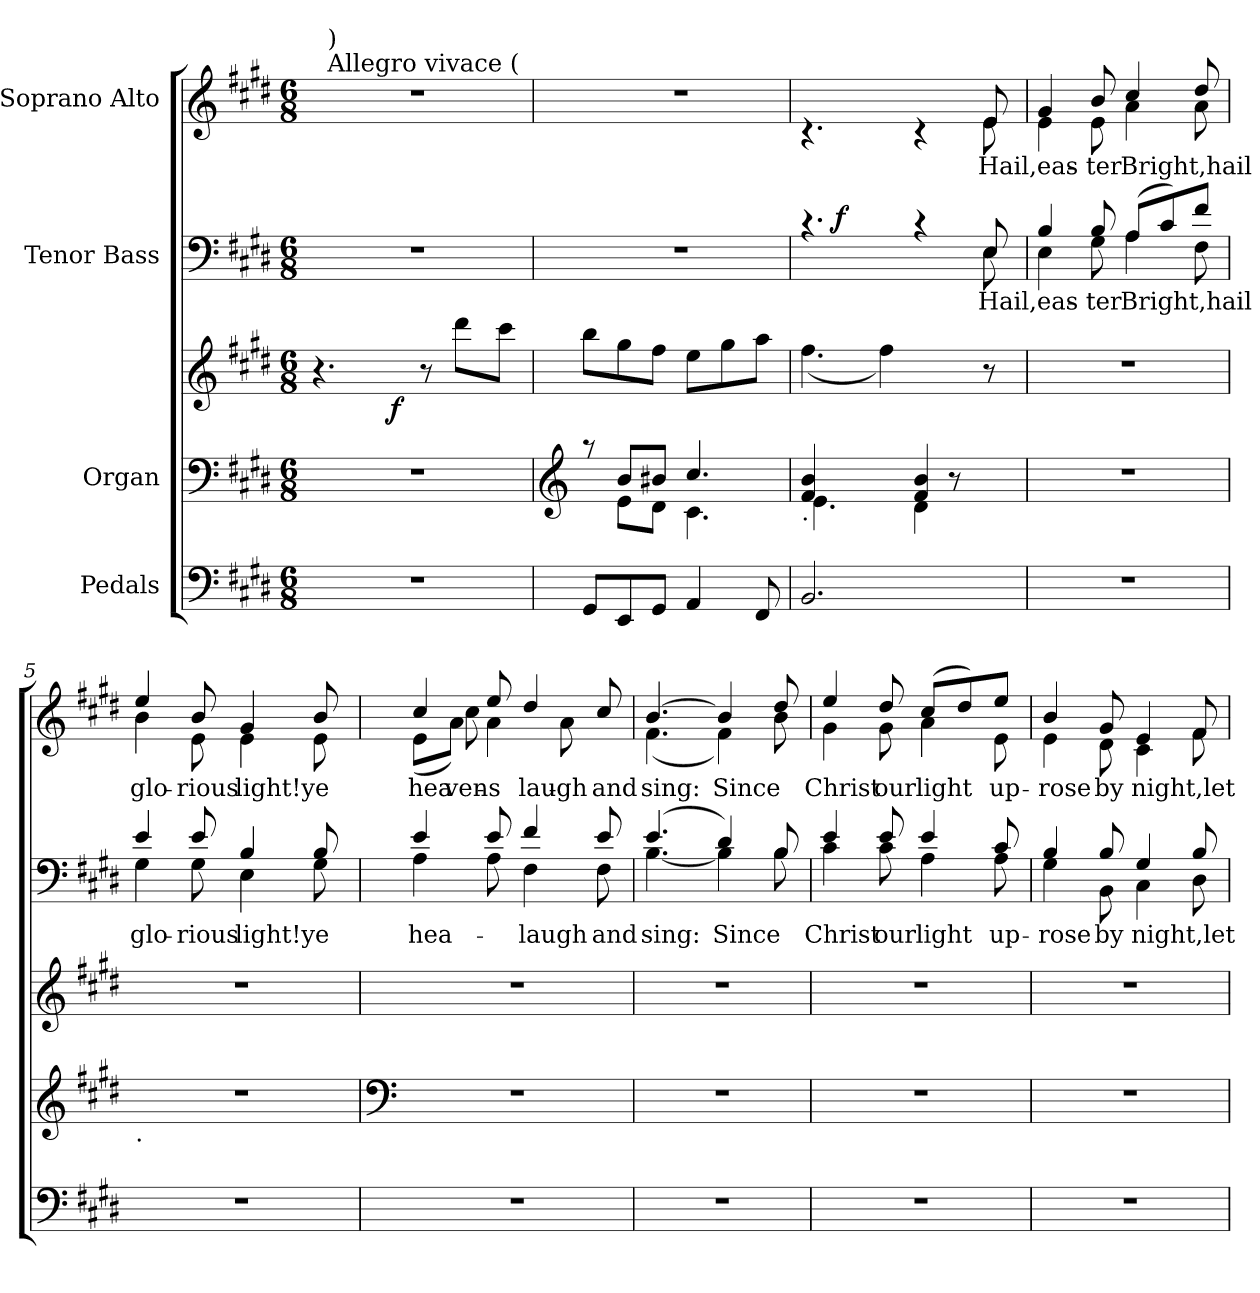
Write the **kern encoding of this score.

**kern	**kern	**kern	**dynam	**kern	**text	**dynam	**kern	**text
*part4	*part3	*part3	*part3	*part2	*part2	*part2	*part1	*part1
*staff5	*staff4	*staff3	*staff3/4	*staff2	*staff2	*staff2	*staff1	*staff1
*I"Pedals	*I"Organ	*	*	*I"Tenor Bass	*	*	*I"Soprano Alto	*
*clefF4	*clefF4	*clefG2	*	*clefF4	*	*	*clefG2	*
*k[f#c#g#d#]	*k[f#c#g#d#]	*k[f#c#g#d#]	*	*k[f#c#g#d#]	*	*	*k[f#c#g#d#]	*
*E:	*E:	*E:	*	*E:	*	*	*E:	*
*M6/8	*M6/8	*M6/8	*	*M6/8	*	*	*M6/8	*
=1	=1	=1	=1	=1	=1	=1	=1	=1
!LO:N:vis=1	!LO:N:vis=1	!	!	!LO:N:vis=1	!	!	!LO:N:vis=1	!
*	*	*^	*	*	*	*	*^	*
2.r	2.r	4ryy	4.r	.	2.r	.	.	2.r	32ryy	.
*	*	*	*	*	*	*	*	*MM108	*	*
!	!	!	!	!	!	!	!	!	!LO:TX:a:t=Allegro vivace (	!
!	!	!	!	!	!	!	!	!	!LO:TX:a:t=)	!
.	.	.	.	.	.	.	.	.	2ryy	.
.	.	32ryy	.	.	.	.	.	.	.	.
!	!	!	!	!LO:DY:b	!	!	!	!	!	!
.	.	4...ryy	.	f	.	.	.	.	.	.
.	.	.	8r	.	.	.	.	.	.	.
.	.	.	8ddd#\L	.	.	.	.	.	.	.
.	.	.	.	.	.	.	.	.	8..ryy	.
.	.	.	8ccc#\J	.	.	.	.	.	.	.
*	*	*v	*v	*	*	*	*	*v	*v	*
=2	=2	=2	=2	=2	=2	=2	=2	=2
*	*clefG2	*	*	*	*	*	*	*
*	*^	*^	*	*	*	*	*^	*
!	!	!	!	!	!	!LO:N:vis=1	!	!	!LO:N:vis=1	!	!
*	*	*	*v	*v	*	*	*	*	*v	*v	*
8GG#/L	8raa	8ryy	8bb\L	.	2.r	.	.	2.r	.
8EE/	8b/L	8e\L	8gg#\	.	.	.	.	.	.
8GG#/J	8b#X/J	8d#\J	8ff#\J	.	.	.	.	.	.
4AA/	4.cc#/	4.c#\	8ee\L	.	.	.	.	.	.
.	.	.	8gg#\	.	.	.	.	.	.
8FF#/	.	.	8aa\J	.	.	.	.	.	.
=3	=3	=3	=3	=3	=3	=3	=3	=3	=3
*	*^	*	*^	*	*^	*	*	*^	*
*	*	*	*^	*	*^	*	*	*^	*	*	*	*	*
!	!LO:TX:b:t=.	!	!	!	!	!	!	!	!	!	!	!	!	!	!	!
2.BB/	4f#/ 4b/	4.e\	4.ryy	2ryy	8ryy	(>4.ff#\	4ryy	.	4.rc	2ryy	8ryy	.	.	2ryy	4.rc	.
!	!	!	!	!	!	!	!	!	!	!	!	!	!LO:DY:a	!	!	!
.	.	.	.	.	32ryy	.	.	.	.	.	2ryy	.	f	.	.	.
.	.	.	.	.	2ryy	.	.	.	.	.	.	.	.	.	.	.
.	8ryy	.	.	.	.	.	4ff#\)	.	.	.	.	.	.	.	.	.
.	4.ryy	4f#/ 4b/	4d#\	.	.	4.ryy	.	.	4rc	.	.	.	.	.	4rc	.
.	.	.	.	8r	.	.	8ryy	.	.	8ryy	.	.	.	8ryy	.	.
!	!	!	!	!	!	!	!	!	!	!	!	!LO:LY:a	!	!	!	!LO:LY:b
.	.	8ryy	8ryy	8ryy	.	.	8r	.	8E/	8E\	8ryy	Hail,eas-	.	8e\	8e/	Hail,eas-
.	.	.	.	.	16.ryy	.	.	.	.	.	.	.	.	.	.	.
*	*v	*v	*v	*v	*	*	*	*	*	*	*	*	*	*	*	*
*	*	*v	*v	*v	*	*	*	*	*	*	*	*	*
=4	=4	=4	=4	=4	=4	=4	=4	=4	=4	=4	=4
!LO:N:vis=1	!LO:N:vis=1	!LO:N:vis=1	!	!	!	!	!	!	!	!	!
*	*	*	*	*	*v	*v	*	*	*	*	*
2.r	2.r	2.r	.	4B/	4E\	.	.	4g#/	4e\	.
!	!	!	!	!	!	!LO:LY:a	!	!	!	!LO:LY:b
.	.	.	.	8B/	8G#\	-ter	.	8b/	8e\	-ter
!	!	!	!	!	!	!LO:LY:a	!	!	!	!LO:LY:b
.	.	.	.	(>8A/L	4A\	Bright,hail	.	4cc#/	4a\	Bright,hail
.	.	.	.	8c#/)	.	.	.	.	.	.
.	.	.	.	8f#/J	8F#\	.	.	8dd#/	8a\	.
=5	=5	=5	=5	=5	=5	=5	=5	=5	=5	=5
*	*	*^	*	*	*	*	*	*	*	*
!	!LO:TX:b:t=.	!	!	!	!	!	!	!	!	!	!
!LO:N:vis=1	!LO:N:vis=1	!	!LO:N:vis=1	!	!	!	!LO:LY:a	!	!	!	!LO:LY:b
2.r	2.r	2ryy	2.r	.	4e/	4G#\	glo-	.	4ee/	4b\	glo-
!	!	!	!	!	!	!	!LO:LY:a	!	!	!	!LO:LY:b
.	.	.	.	.	8e/	8G#\	-rious	.	8b/	8e\	-rious
!	!	!	!	!	!	!	!LO:LY:a	!	!	!	!LO:LY:b
.	.	.	.	.	4B/	4E\	light!ye	.	4g#/	4e\	light!ye
.	.	8..ryy	.	.	.	.	.	.	.	.	.
.	.	.	.	.	8B/	8G#\	.	.	8b/	8e\	.
.	.	32ryy	.	.	.	.	.	.	.	.	.
*	*	*v	*v	*	*	*	*	*	*v	*v	*
=6	=6	=6	=6	=6	=6	=6	=6	=6	=6
*	*clefF4	*	*	*	*	*	*	*	*
!LO:N:vis=1	!LO:N:vis=1	!LO:N:vis=1	!	!	!	!LO:LY:a	!	!	!LO:LY:b
*	*	*	*	*	*	*	*	*^	*
*	*	*	*	*	*	*	*	*	*^	*
*	*	*	*	*	*	*	*	*	*	*^	*
2.r	2.r	2.r	.	4e/	4A\	hea-	.	4cc#/	(<8e\L	8ryy	2ryy	hea-
!	!	!	!	!	!	!	!	!	!	!	!	!LO:LY:b
.	.	.	.	.	.	.	.	.	8a\J)	8cc#\	.	vens
.	.	.	.	8e/	8A\	.	.	4a\	2ryy	8ee/	.	.
!	!	!	!	!	!	!LO:LY:a	!	!	!	!	!	!LO:LY:b
.	.	.	.	4f#/	4F#\	-laugh	.	.	.	4dd#/	.	laugh
.	.	.	.	.	.	.	.	8ryy	.	.	8a\	.
!	!	!	!	!	!	!LO:LY:a	!	!	!	!	!	!LO:LY:b
.	.	.	.	8e/	8F#\	and	.	8cc#/	.	8ryy	8ryy	-and
!!LO:LB:g=z
=7	=7	=7	=7	=7	=7	=7	=7	=7	=7	=7	=7	=7
!LO:N:vis=1	!LO:N:vis=1	!LO:N:vis=1	!	!	!	!LO:LY:a	!	!	!	!	!	!LO:LY:b
*	*	*	*	*	*	*	*	*	*v	*v	*v	*
2.r	2.r	2.r	.	(4.e/	[<4.B\	sing:	.	[>4.b/	(<4.f#\	sing:
!	!	!	!	!	!	!LO:LY:a	!	!	!	!LO:LY:b
.	.	.	.	4d#/)	4B\]	Since	.	4b/]	4f#\)	Since
.	.	.	.	8B/	8B\	.	.	8dd#/	8b\	.
=8	=8	=8	=8	=8	=8	=8	=8	=8	=8	=8
!LO:N:vis=1	!LO:N:vis=1	!LO:N:vis=1	!	!	!	!LO:LY:a	!	!	!	!LO:LY:b
2.r	2.r	2.r	.	4e/	4c#\	Christ	.	4ee/	4g#\	Christ
!	!	!	!	!	!	!LO:LY:a	!	!	!	!LO:LY:b
.	.	.	.	8e/	8c#\	our	.	8dd#/	8g#\	our
!	!	!	!	!	!	!LO:LY:a	!	!	!	!LO:LY:b
.	.	.	.	4e/	4A\	light	.	(>8cc#/L	4a\	light
.	.	.	.	.	.	.	.	8dd#/)	.	.
!	!	!	!	!	!	!LO:LY:a	!	!	!	!LO:LY:b
.	.	.	.	8c#/	8A\	up-	.	8ee/J	8e\	up-
=9	=9	=9	=9	=9	=9	=9	=9	=9	=9	=9
!LO:N:vis=1	!LO:N:vis=1	!LO:N:vis=1	!	!	!	!LO:LY:a	!	!	!	!LO:LY:b
2.r	2.r	2.r	.	4B/	4G#\	-rose	.	4b/	4e\	-rose
!	!	!	!	!	!	!LO:LY:a	!	!	!	!LO:LY:b
.	.	.	.	8B/	8BB\	by	.	8g#/	8d#\	by
!	!	!	!	!	!	!LO:LY:a	!	!	!	!LO:LY:b
.	.	.	.	4G#/	4C#\	night,let	.	4e/	4c#\	night,let
.	.	.	.	8B/	8D#\	.	.	8f#/	8f#\	.
*	*	*	*	*v	*v	*	*	*	*	*
*	*	*	*	*	*	*	*v	*v	*
=	=	=	=	=	=	=	=	=
*-	*-	*-	*-	*-	*-	*-	*-	*-
